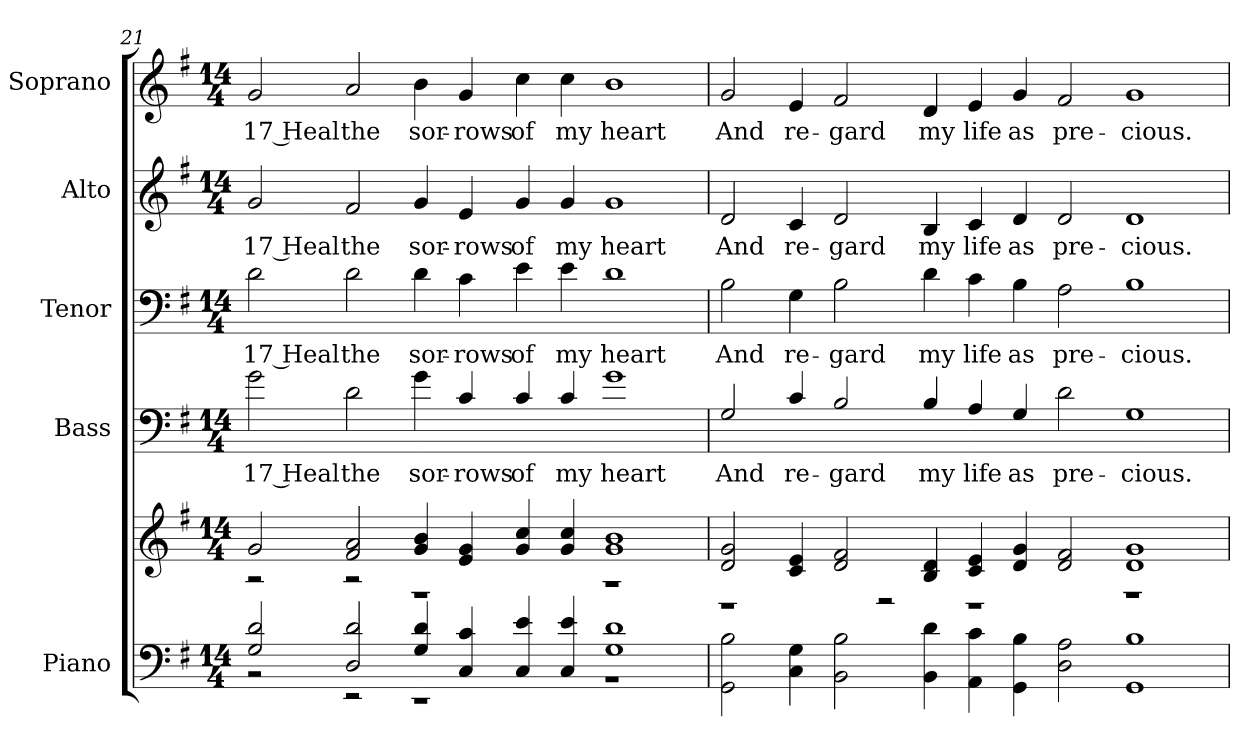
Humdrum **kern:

**kern	**kern	**kern	**text	**kern	**text	**kern	**text	**kern	**text
*part5	*part5	*part4	*part4	*part3	*part3	*part2	*part2	*part1	*part1
*staff6	*staff5	*staff4	*staff4	*staff3	*staff3	*staff2	*staff2	*staff1	*staff1
*I"Piano	*	*I"Bass	*	*I"Tenor	*	*I"Alto	*	*I"Soprano	*
*	*	*I'B.	*	*I'T.	*	*I'A.	*	*I'S.	*
!!LO:PB:g=z
*clefF4	*clefG2	*clefF4	*	*clefF4	*	*clefG2	*	*clefG2	*
*	*	*ITrd7c12	*	*	*	*	*	*	*
*k[f#]	*k[f#]	*k[f#]	*	*k[f#]	*	*k[f#]	*	*k[f#]	*
*G:	*G:	*G:	*	*G:	*	*G:	*	*G:	*
*M14/4	*M14/4	*M14/4	*	*M14/4	*	*M14/4	*	*M14/4	*
=21	=21	=21	=21	=21	=21	=21	=21	=21	=21
*^	*^	*	*	*	*	*	*	*	*
!	!	!	!	!	!LO:LY:b:color=#000000	!	!	!	!	!	!
!	!	!	!	!	!	!	!LO:LY:b:color=#000000	!	!	!	!
!	!	!	!	!	!	!	!	!	!LO:LY:b:color=#000000	!	!
!	!	!	!	!	!	!	!	!	!	!	!LO:LY:b:color=#000000
2Gi/ 2di	2r	2gi/	2r	2Gi\	17 Heal	2di\	17 Heal	2gi/	17 Heal	2gi/	17 Heal
!	!	!	!	!	!LO:LY:b:color=#000000	!	!	!	!	!	!
!	!	!	!	!	!	!	!LO:LY:b:color=#000000	!	!	!	!
!	!	!	!	!	!	!	!	!	!LO:LY:b:color=#000000	!	!
!	!	!	!	!	!	!	!	!	!	!	!LO:LY:b:color=#000000
2Di/ 2di	2r	2f#i/ 2ai	2r	2Di\	the	2di\	the	2f#i/	the	2ai/	the
!	!	!	!	!	!LO:LY:b:color=#000000	!	!	!	!	!	!
!	!	!	!	!	!	!	!LO:LY:b:color=#000000	!	!	!	!
!	!	!	!	!	!	!	!	!	!LO:LY:b:color=#000000	!	!
!	!	!	!	!	!	!	!	!	!	!	!LO:LY:b:color=#000000
4Gi/ 4di	1r	4gi/ 4bi	1r	4Gi\	sor-	4di\	sor-	4gi/	sor-	4bi\	sor-
!	!	!	!	!	!LO:LY:b:color=#000000	!	!	!	!	!	!
!	!	!	!	!	!	!	!LO:LY:b:color=#000000	!	!	!	!
!	!	!	!	!	!	!	!	!	!LO:LY:b:color=#000000	!	!
!	!	!	!	!	!	!	!	!	!	!	!LO:LY:b:color=#000000
4Ci/ 4ci	.	4ei/ 4gi	.	4Ci/	-rows	4ci\	-rows	4ei/	-rows	4gi/	-rows
!	!	!	!	!	!LO:LY:b:color=#000000	!	!	!	!	!	!
!	!	!	!	!	!	!	!LO:LY:b:color=#000000	!	!	!	!
!	!	!	!	!	!	!	!	!	!LO:LY:b:color=#000000	!	!
!	!	!	!	!	!	!	!	!	!	!	!LO:LY:b:color=#000000
4Ci/ 4ei	.	4gi/ 4cci	.	4Ci/	of	4ei\	of	4gi/	of	4cci\	of
!	!	!	!	!	!LO:LY:b:color=#000000	!	!	!	!	!	!
!	!	!	!	!	!	!	!LO:LY:b:color=#000000	!	!	!	!
!	!	!	!	!	!	!	!	!	!LO:LY:b:color=#000000	!	!
!	!	!	!	!	!	!	!	!	!	!	!LO:LY:b:color=#000000
4Ci/ 4ei	.	4gi/ 4cci	.	4Ci/	my	4ei\	my	4gi/	my	4cci\	my
!	!	!	!	!	!LO:LY:b:color=#000000	!	!	!	!	!	!
!	!	!	!	!	!	!	!LO:LY:b:color=#000000	!	!	!	!
!	!	!	!	!	!	!	!	!	!LO:LY:b:color=#000000	!	!
!	!	!	!	!	!	!	!	!	!	!	!LO:LY:b:color=#000000
1Gi 1di	1r	1gi 1bi	1r	1Gi	heart	1di	heart	1gi	heart	1bi	heart
*v	*v	*	*	*	*	*	*	*	*	*	*
=22	=22	=22	=22	=22	=22	=22	=22	=22	=22	=22
*^	*	*	*	*	*	*	*	*	*	*
!	!	!	!	!	!LO:LY:b:color=#000000	!	!	!	!	!	!
*v	*v	*	*	*	*	*	*	*	*	*	*
*^	*	*	*	*	*	*	*	*	*	*
!	!	!	!	!	!	!	!LO:LY:b:color=#000000	!	!	!	!
*v	*v	*	*	*	*	*	*	*	*	*	*
*^	*	*	*	*	*	*	*	*	*	*
!	!	!	!	!	!	!	!	!	!LO:LY:b:color=#000000	!	!
*v	*v	*	*	*	*	*	*	*	*	*	*
*^	*	*	*	*	*	*	*	*	*	*
!	!	!	!	!	!	!	!	!	!	!	!LO:LY:b:color=#000000
*v	*v	*	*	*	*	*	*	*	*	*	*
2GGi\ 2Bi	2di/ 2gi	1r	2GGi/	And	2Bi\	And	2di/	And	2gi/	And
!	!	!	!	!LO:LY:b:color=#000000	!	!	!	!	!	!
!	!	!	!	!	!	!LO:LY:b:color=#000000	!	!	!	!
!	!	!	!	!	!	!	!	!LO:LY:b:color=#000000	!	!
!	!	!	!	!	!	!	!	!	!	!LO:LY:b:color=#000000
4Ci\ 4Gi	4ci/ 4ei	.	4Ci/	re-	4Gi\	re-	4ci/	re-	4ei/	re-
!	!	!	!	!LO:LY:b:color=#000000	!	!	!	!	!	!
!	!	!	!	!	!	!LO:LY:b:color=#000000	!	!	!	!
!	!	!	!	!	!	!	!	!LO:LY:b:color=#000000	!	!
!	!	!	!	!	!	!	!	!	!	!LO:LY:b:color=#000000
2BBi\ 2Bi	2di/ 2f#i	.	2BBi/	-gard	2Bi\	-gard	2di/	-gard	2f#i/	-gard
.	.	2r	.	.	.	.	.	.	.	.
!	!	!	!	!LO:LY:b:color=#000000	!	!	!	!	!	!
!	!	!	!	!	!	!LO:LY:b:color=#000000	!	!	!	!
!	!	!	!	!	!	!	!	!LO:LY:b:color=#000000	!	!
!	!	!	!	!	!	!	!	!	!	!LO:LY:b:color=#000000
4BBi\ 4di	4Bi/ 4di	.	4BBi/	my	4di\	my	4Bi/	my	4di/	my
!	!	!	!	!LO:LY:b:color=#000000	!	!	!	!	!	!
!	!	!	!	!	!	!LO:LY:b:color=#000000	!	!	!	!
!	!	!	!	!	!	!	!	!LO:LY:b:color=#000000	!	!
!	!	!	!	!	!	!	!	!	!	!LO:LY:b:color=#000000
4AAi\ 4ci	4ci/ 4ei	1r	4AAi/	life	4ci\	life	4ci/	life	4ei/	life
!	!	!	!	!LO:LY:b:color=#000000	!	!	!	!	!	!
!	!	!	!	!	!	!LO:LY:b:color=#000000	!	!	!	!
!	!	!	!	!	!	!	!	!LO:LY:b:color=#000000	!	!
!	!	!	!	!	!	!	!	!	!	!LO:LY:b:color=#000000
4GGi\ 4Bi	4di/ 4gi	.	4GGi/	as	4Bi\	as	4di/	as	4gi/	as
!	!	!	!	!LO:LY:b:color=#000000	!	!	!	!	!	!
!	!	!	!	!	!	!LO:LY:b:color=#000000	!	!	!	!
!	!	!	!	!	!	!	!	!LO:LY:b:color=#000000	!	!
!	!	!	!	!	!	!	!	!	!	!LO:LY:b:color=#000000
2Di\ 2Ai	2di/ 2f#i	.	2Di\	pre-	2Ai\	pre-	2di/	pre-	2f#i/	pre-
!	!	!	!	!LO:LY:b:color=#000000	!	!	!	!	!	!
!	!	!	!	!	!	!LO:LY:b:color=#000000	!	!	!	!
!	!	!	!	!	!	!	!	!LO:LY:b:color=#000000	!	!
!	!	!	!	!	!	!	!	!	!	!LO:LY:b:color=#000000
1GGi 1Bi	1di 1gi	1r	1GGi	-cious.	1Bi	-cious.	1di	-cious.	1gi	-cious.
*	*v	*v	*	*	*	*	*	*	*	*
=	=	=	=	=	=	=	=	=	=
*-	*-	*-	*-	*-	*-	*-	*-	*-	*-
